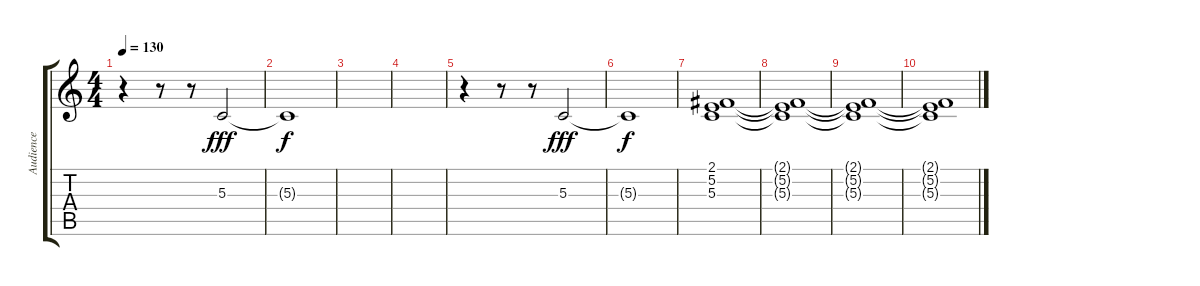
\track ("Audience" "Audience") {instrument applause}
\staff {score tabs}
\tuning (E4 B3 G3 D3 A2 E2) {hide}
\ts (4 4)
\tempo 130
\clef g2
\ks c
r.4{dy f} r.8 r.8{volume 13} 5.3.2{dy fff volume 3} |
5.3{t}.1{dy f} |
|
|
r.4 r.8 r.8{volume 13} 5.3.2{dy fff volume 3} |
5.3{t}.1{dy f} |
(2.1 5.2 5.3).1{volume 9} |
(2.1{t} 5.2{t} 5.3{t}).1 |
(2.1{t} 5.2{t} 5.3{t}).1 |
(2.1{t} 5.2{t} 5.3{t}).1{volume 0}
